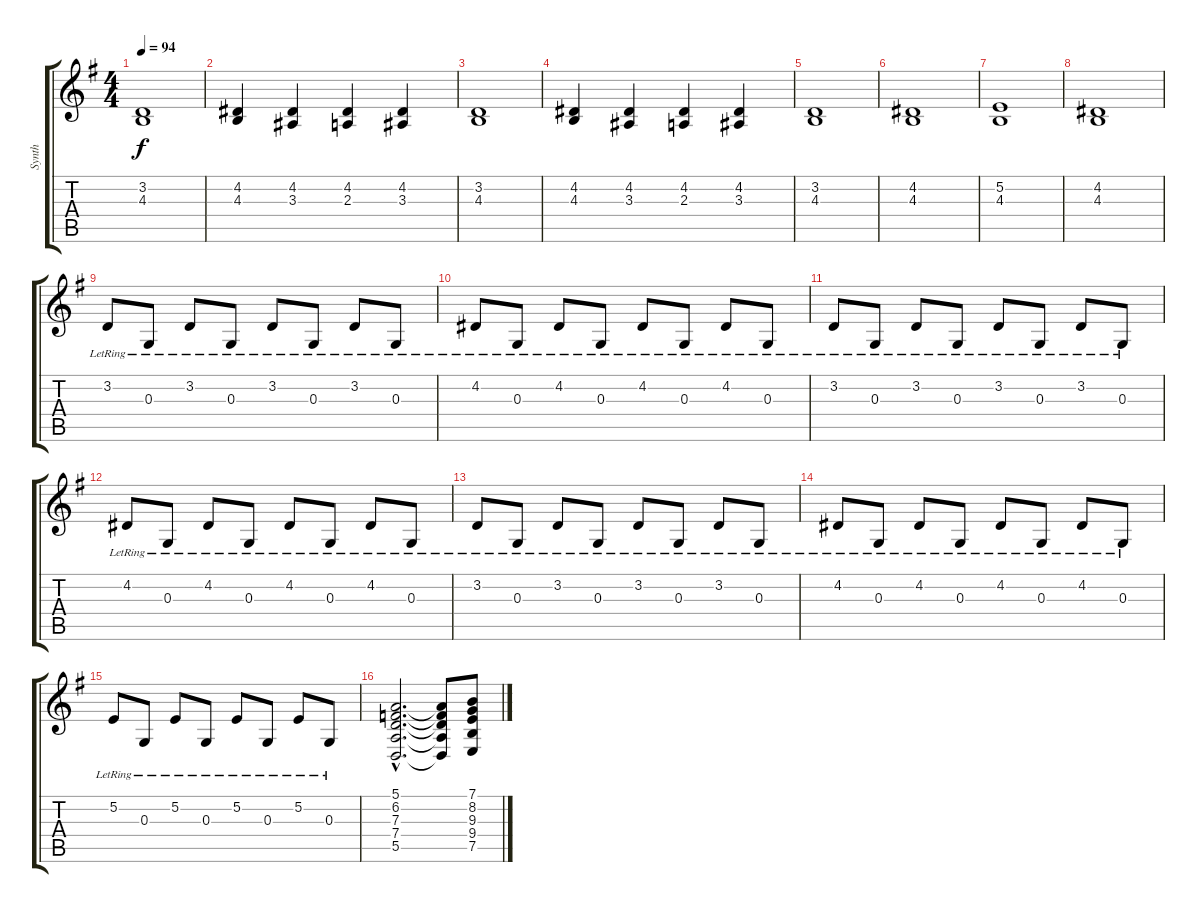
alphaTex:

\track ("Synth" "Synth") {instrument pad8sweep}
\staff {score tabs}
\tuning (E4 B3 G3 D3 A2 E2) {hide}
\ts (4 4)
\tempo 94
\clef g2
\ks g
(3.2 4.3).1{dy f instrument pad8sweep} |
(4.2 4.3).4 (4.2 3.3).4 (4.2 2.3).4 (4.2 3.3).4 |
(3.2 4.3).1 |
(4.2 4.3).4 (4.2 3.3).4 (4.2 2.3).4 (4.2 3.3).4 |
(3.2 4.3).1 |
(4.2 4.3).1 |
(5.2 4.3).1 |
(4.2 4.3).1 |
3.2{lr}.8{volume 8 instrument fx7echoes} 0.3{lr}.8 3.2{lr}.8 0.3{lr}.8 3.2{lr}.8 0.3{lr}.8 3.2{lr}.8 0.3{lr}.8 |
4.2{lr}.8 0.3{lr}.8 4.2{lr}.8 0.3{lr}.8 4.2{lr}.8 0.3{lr}.8 4.2{lr}.8 0.3{lr}.8 |
3.2{lr}.8 0.3{lr}.8 3.2{lr}.8 0.3{lr}.8 3.2{lr}.8 0.3{lr}.8 3.2{lr}.8 0.3{lr}.8 |
4.2{lr}.8 0.3{lr}.8 4.2{lr}.8 0.3{lr}.8 4.2{lr}.8 0.3{lr}.8 4.2{lr}.8 0.3{lr}.8 |
3.2{lr}.8 0.3{lr}.8 3.2{lr}.8 0.3{lr}.8 3.2{lr}.8 0.3{lr}.8 3.2{lr}.8 0.3{lr}.8 |
4.2{lr}.8 0.3{lr}.8 4.2{lr}.8 0.3{lr}.8 4.2{lr}.8 0.3{lr}.8 4.2{lr}.8 0.3{lr}.8 |
5.2{lr}.8 0.3{lr}.8 5.2{lr}.8 0.3{lr}.8 5.2{lr}.8 0.3{lr}.8 5.2{lr}.8 0.3{lr}.8 |
(5.1{hac} 6.2{hac} 7.3{hac} 7.4{hac} 5.5{hac}).2{d volume 10 instrument pad8sweep} (5.1{t} 6.2{t} 7.3{t} 7.4{t} 5.5{t}).8 (7.1 8.2 9.3 9.4 7.5).8
